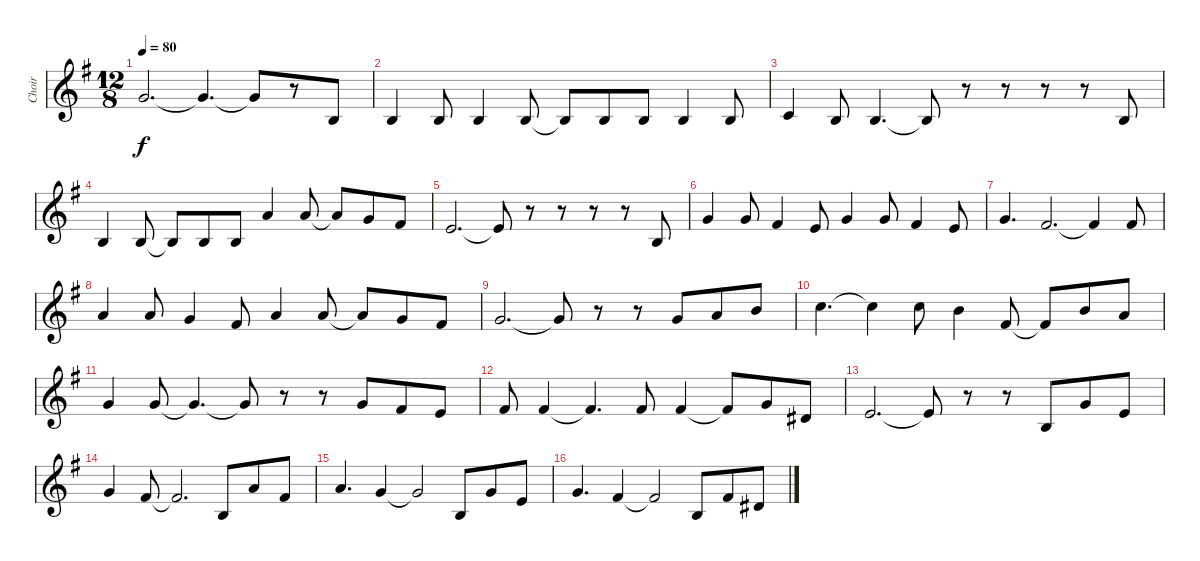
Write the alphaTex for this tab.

\track ("Choir" "Choir") {instrument choiraahs}
\staff {score}
\tuning (E4 B3 G3 D3 A2 E2) {hide}
\ts (12 8)
\tempo 80
\clef g2
\ks g
3.1.2{d dy f} 3.1{t}.4{d} 3.1{t}.8 r.8 0.2.8 |
0.2.4 0.2.8 0.2.4 0.2.8 0.2{t}.8 0.2.8 0.2.8 0.2.4 0.2.8 |
1.2.4 0.2.8 0.2.4{d} 0.2{t}.8 r.8 r.8 r.8 r.8 0.2.8 |
0.2.4 0.2.8 0.2{t}.8 0.2.8 0.2.8 5.1.4 5.1.8 5.1{t}.8 3.1.8 2.1.8 |
0.1.2{d} 0.1{t}.8 r.8 r.8 r.8 r.8 0.2.8 |
3.1.4 3.1.8 2.1.4 0.1.8 3.1.4 3.1.8 2.1.4 0.1.8 |
3.1.4{d} 2.1.2{d} 2.1{t}.4 2.1.8 |
5.1.4 5.1.8 3.1.4 2.1.8 5.1.4 5.1.8 5.1{t}.8 3.1.8 2.1.8 |
3.1.2{d} 3.1{t}.8 r.8 r.8 3.1.8 5.1.8 7.1.8 |
8.1.4{d} 8.1{t}.4 8.1.8 7.1.4 2.1.8 2.1{t}.8 7.1.8 5.1.8 |
3.1.4 3.1.8 3.1{t}.4{d} 3.1{t}.8 r.8 r.8 3.1.8 2.1.8 0.1.8 |
2.1.8 2.1.4 2.1{t}.4{d} 2.1.8 2.1.4 2.1{t}.8 3.1.8 4.2.8 |
0.1.2{d} 0.1{t}.8 r.8 r.8 0.2.8 3.1.8 0.1.8 |
3.1.4 2.1.8 2.1{t}.2{d} 0.2.8 5.1.8 2.1.8 |
5.1.4{d} 3.1.4 3.1{t}.2 0.2.8 3.1.8 0.1.8 |
3.1.4{d} 2.1.4 2.1{t}.2 0.2.8 2.1.8 4.2.8
